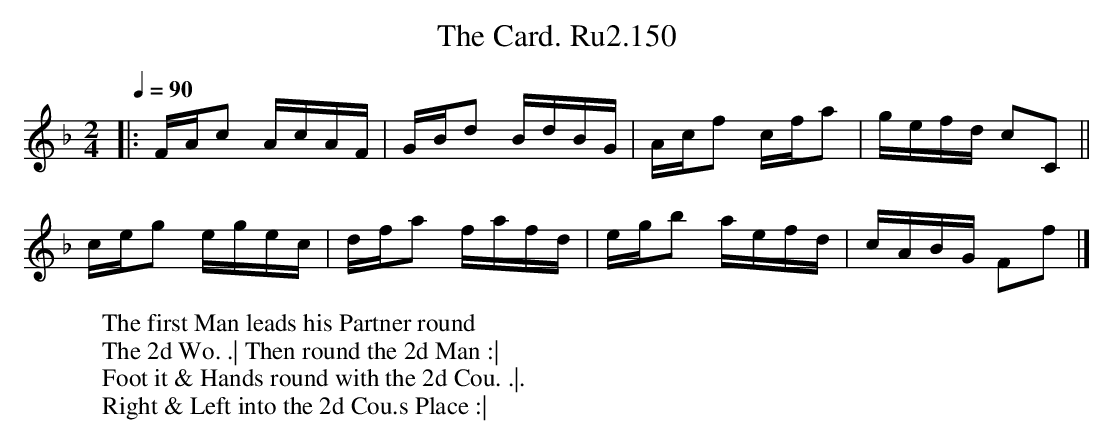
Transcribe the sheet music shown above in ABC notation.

X:1
T:Card. Ru2.150, The
M:2/4
L:1/8
W:The first Man leads his Partner round
W:The 2d Wo. .| Then round the 2d Man :|
W:Foot it & Hands round with the 2d Cou. .|.
W:Right & Left into the 2d Cou.s Place :|
Q:1/4=90
K:F
|:F/A/c A/c/A/F/ | G/B/d B/d/B/G/ | A/c/f c/f/a | g/e/f/d/ cC ||
c/e/g e/g/e/c/ | d/f/a f/a/f/d/ | e/g/b a/e/f/d/ | c/A/B/G/ Ff |]
